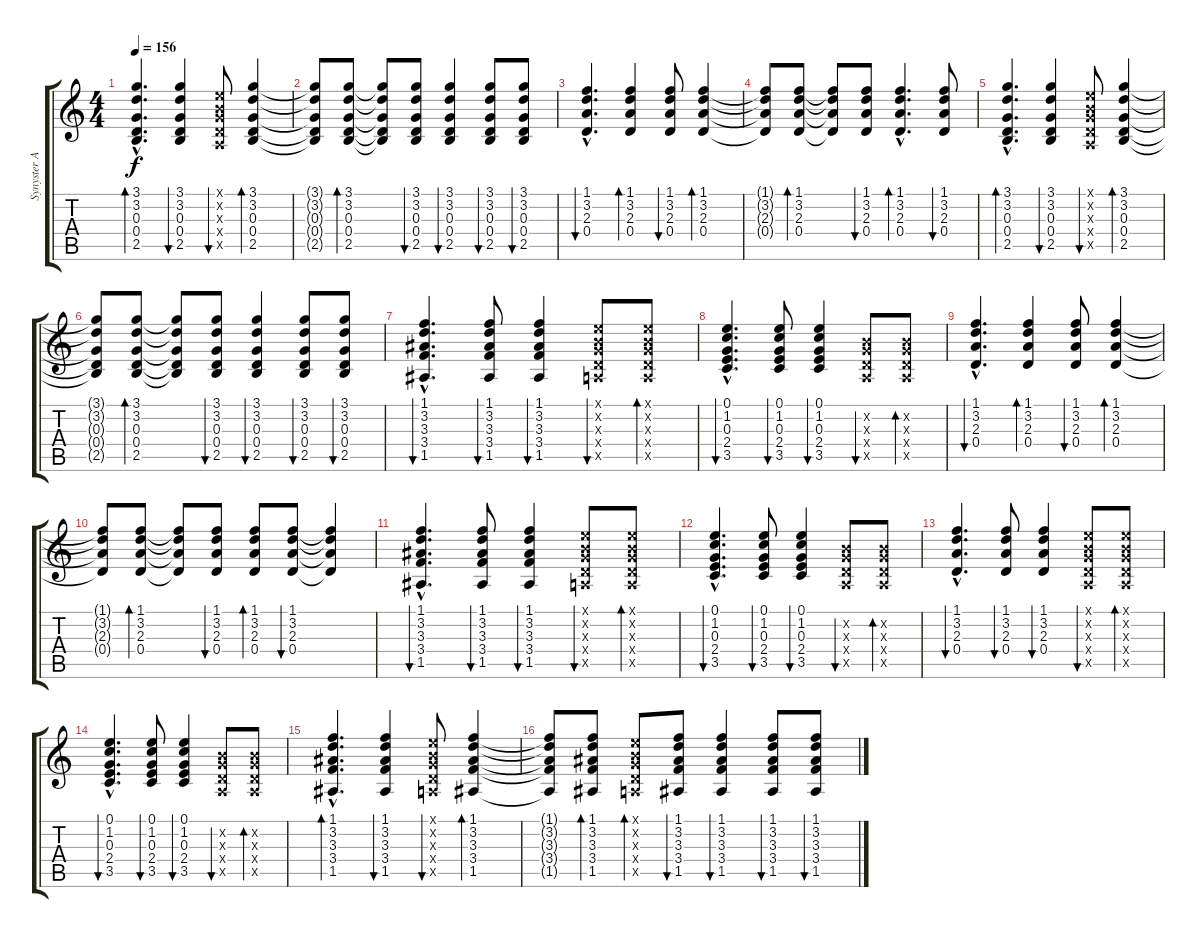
\track ("Synyster Acoustic" "Synyster A") {instrument acousticguitarsteel}
\staff {score tabs}
\tuning (E4 B3 G3 D3 A2 D2) {hide}
\ts (4 4)
\tempo 156
\clef g2
\ks c
(3.1{hac} 3.2{hac} 0.3{hac} 0.4{hac} 2.5{hac}).4{d bd 60 dy f} (3.1 3.2 0.3 0.4 2.5).4{bu 60} (0.1{x} 0.2{x} 0.3{x} 0.4{x} 0.5{x}).8{bu 60} (3.1 3.2 0.3 0.4 2.5).4{bd 60} |
(3.1{t} 3.2{t} 0.3{t} 0.4{t} 2.5{t}).8 (3.1 3.2 0.3 0.4 2.5).8{bd 60} (3.1{t} 3.2{t} 0.3{t} 0.4{t} 2.5{t}).8 (3.1 3.2 0.3 0.4 2.5).8{bu 60} (3.1 3.2 0.3 0.4 2.5).4{bu 60} (3.1 3.2 0.3 0.4 2.5).8{bu 60} (3.1 3.2 0.3 0.4 2.5).8{bu 60} |
(1.1{hac} 3.2{hac} 2.3{hac} 0.4{hac}).4{d bu 60} (1.1 3.2 2.3 0.4).4{bd 60} (1.1 3.2 2.3 0.4).8{bu 60} (1.1 3.2 2.3 0.4).4{bd 60} |
(1.1{t} 3.2{t} 2.3{t} 0.4{t}).8 (1.1 3.2 2.3 0.4).8{bd 60} (1.1{t} 3.2{t} 2.3{t} 0.4{t}).8 (1.1 3.2 2.3 0.4).8{bu 60} (1.1{hac} 3.2{hac} 2.3{hac} 0.4{hac}).4{d bd 60} (1.1 3.2 2.3 0.4).8{bu 60} |
(3.1{hac} 3.2{hac} 0.3{hac} 0.4{hac} 2.5{hac}).4{d bd 60} (3.1 3.2 0.3 0.4 2.5).4{bu 60} (0.1{x} 0.2{x} 0.3{x} 0.4{x} 0.5{x}).8{bu 60} (3.1 3.2 0.3 0.4 2.5).4{bd 60} |
(3.1{t} 3.2{t} 0.3{t} 0.4{t} 2.5{t}).8 (3.1 3.2 0.3 0.4 2.5).8{bd 60} (3.1{t} 3.2{t} 0.3{t} 0.4{t} 2.5{t}).8 (3.1 3.2 0.3 0.4 2.5).8{bu 60} (3.1 3.2 0.3 0.4 2.5).4{bu 60} (3.1 3.2 0.3 0.4 2.5).8{bu 60} (3.1 3.2 0.3 0.4 2.5).8{bu 60} |
(1.1{hac} 3.2{hac} 3.3{hac} 3.4{hac} 1.5{hac}).4{d bu 60} (1.1 3.2 3.3 3.4 1.5).8{bu 60} (1.1 3.2 3.3 3.4 1.5).4{bu 60} (0.1{x} 0.2{x} 0.3{x} 0.4{x} 0.5{x}).8{bu 60} (0.1{x} 0.2{x} 0.3{x} 0.4{x} 0.5{x}).8{bd 60} |
(0.1{hac} 1.2{hac} 0.3{hac} 2.4{hac} 3.5{hac}).4{d bu 60} (0.1 1.2 0.3 2.4 3.5).8{bu 60} (0.1 1.2 0.3 2.4 3.5).4{bu 60} (0.2{x} 0.3{x} 0.4{x} 0.5{x}).8{bu 60} (0.2{x} 0.3{x} 0.4{x} 0.5{x}).8{bd 60} |
(1.1{hac} 3.2{hac} 2.3{hac} 0.4{hac}).4{d bu 60} (1.1 3.2 2.3 0.4).4{bd 60} (1.1 3.2 2.3 0.4).8{bu 60} (1.1 3.2 2.3 0.4).4{bd 60} |
(1.1{t} 3.2{t} 2.3{t} 0.4{t}).8 (1.1 3.2 2.3 0.4).8{bd 60} (1.1{t} 3.2{t} 2.3{t} 0.4{t}).8 (1.1 3.2 2.3 0.4).8{bu 60} (1.1 3.2 2.3 0.4).8{bd 60} (1.1 3.2 2.3 0.4).8{bu 60} (1.1{t} 3.2{t} 2.3{t} 0.4{t}).4 |
(1.1{hac} 3.2{hac} 3.3{hac} 3.4{hac} 1.5{hac}).4{d bu 60} (1.1 3.2 3.3 3.4 1.5).8{bu 60} (1.1 3.2 3.3 3.4 1.5).4{bu 60} (0.1{x} 0.2{x} 0.3{x} 0.4{x} 0.5{x}).8{bu 60} (0.1{x} 0.2{x} 0.3{x} 0.4{x} 0.5{x}).8{bd 60} |
(0.1{hac} 1.2{hac} 0.3{hac} 2.4{hac} 3.5{hac}).4{d bu 60} (0.1 1.2 0.3 2.4 3.5).8{bu 60} (0.1 1.2 0.3 2.4 3.5).4{bu 60} (0.2{x} 0.3{x} 0.4{x} 0.5{x}).8{bu 60} (0.2{x} 0.3{x} 0.4{x} 0.5{x}).8{bd 60} |
(1.1{hac} 3.2{hac} 2.3{hac} 0.4{hac}).4{d bu 60} (1.1 3.2 2.3 0.4).8{bu 60} (1.1 3.2 2.3 0.4).4{bu 60} (0.1{x} 0.2{x} 0.3{x} 0.4{x} 0.5{x}).8{bu 60} (0.1{x} 0.2{x} 0.3{x} 0.4{x} 0.5{x}).8{bd 60} |
(0.1{hac} 1.2{hac} 0.3{hac} 2.4{hac} 3.5{hac}).4{d bu 60} (0.1 1.2 0.3 2.4 3.5).8{bu 60} (0.1 1.2 0.3 2.4 3.5).4{bu 60} (0.2{x} 0.3{x} 0.4{x} 0.5{x}).8{bu 60} (0.2{x} 0.3{x} 0.4{x} 0.5{x}).8{bd 60} |
(1.1{hac} 3.2{hac} 3.3{hac} 3.4{hac} 1.5{hac}).4{d bd 60} (1.1 3.2 3.3 3.4 1.5).4{bu 60} (0.1{x} 0.2{x} 0.3{x} 0.4{x} 0.5{x}).8{bu 60} (1.1 3.2 3.3 3.4 1.5).4{bd 60} |
(1.1{t} 3.2{t} 3.3{t} 3.4{t} 1.5{t}).8 (1.1 3.2 3.3 3.4 1.5).8{bd 60} (0.1{x} 0.2{x} 0.3{x} 0.4{x} 0.5{x}).8{bd 60} (1.1 3.2 3.3 3.4 1.5).8{bu 60} (1.1 3.2 3.3 3.4 1.5).4{bu 60} (1.1 3.2 3.3 3.4 1.5).8{bu 60} (1.1 3.2 3.3 3.4 1.5).8{bu 60}
